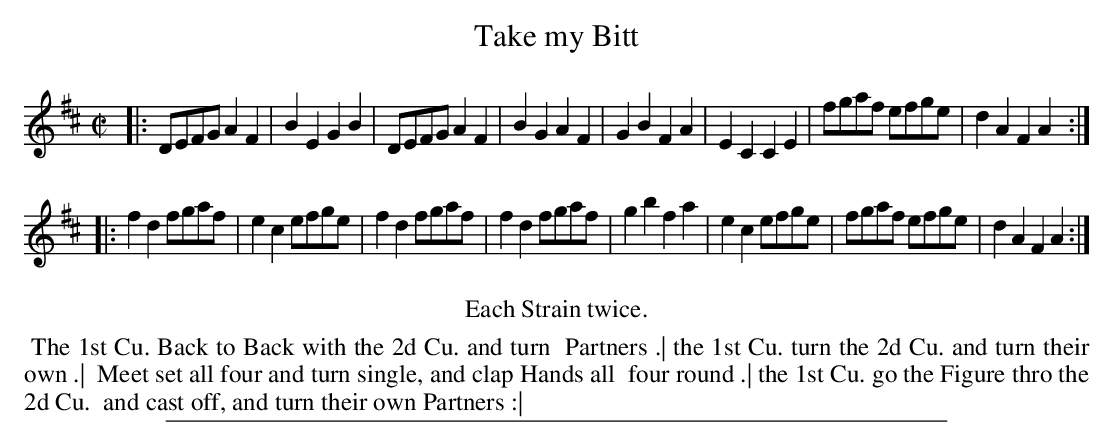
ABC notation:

X:1
T: Take my Bitt
M: C|
L: 1/8
K: D
|:\
DEFG A2F2 | B2E2 G2B2 | DEFG A2F2 | B2G2 A2F2 |\
G2B2 F2A2 | E2C2 C2E2 | fgaf efge | d2A2 F2A2 :|
|:\
f2d2 fgaf | e2c2 efge | f2d2 fgaf | f2d2 fgaf |\
g2b2 f2a2 | e2c2 efge | fgaf efge | d2A2 F2A2 :|
